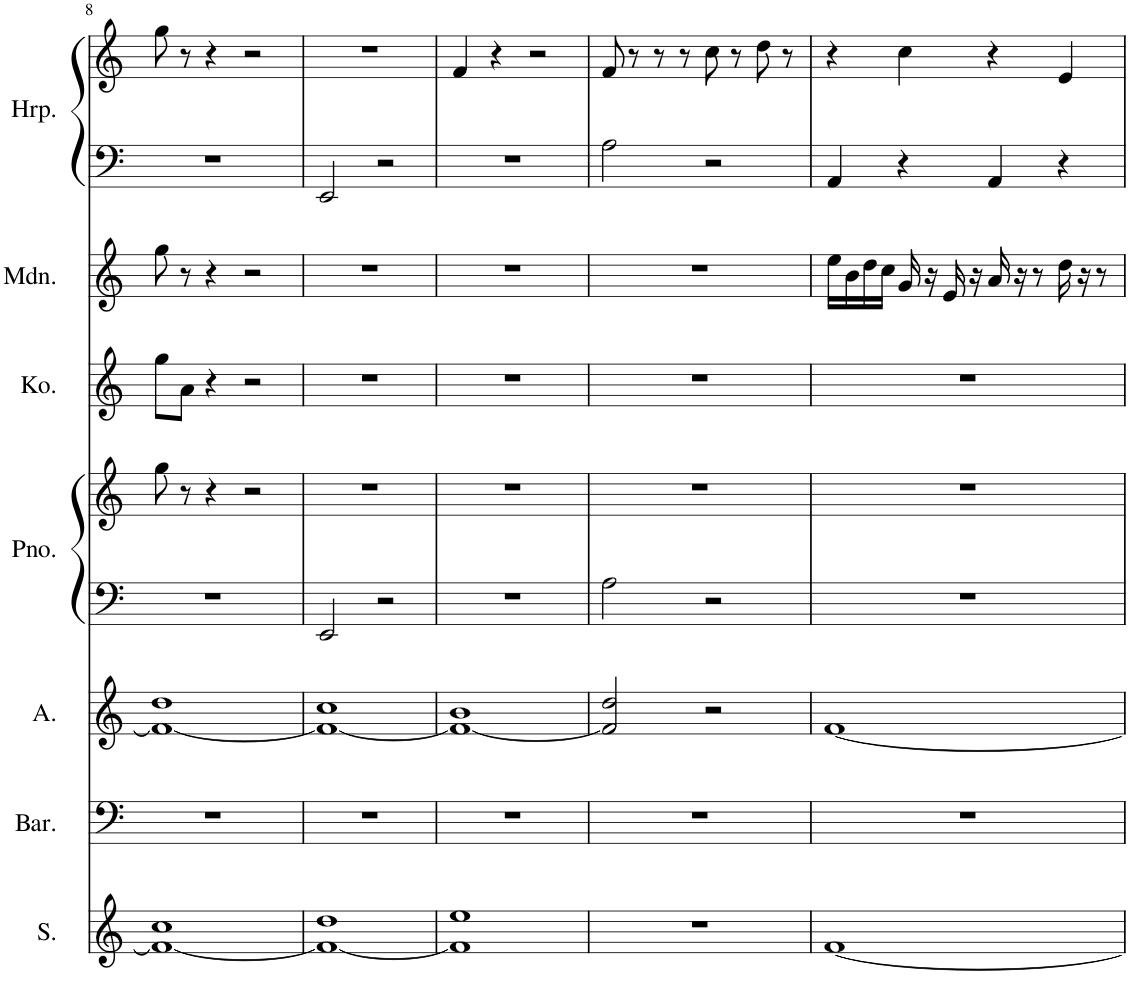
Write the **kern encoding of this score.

**kern	**kern	**kern	**kern	**kern	**kern	**kern	**kern	**kern
*part7	*part6	*part5	*part4	*part4	*part3	*part2	*part1	*part1
*staff9	*staff8	*staff7	*staff6	*staff5	*staff4	*staff3	*staff2	*staff1
*I"Soprano	*I"Baritone	*I"Alto	*I"Piano	*	*I"Koto	*I"Mandolin	*I"Harp	*
*I'S.	*I'Bar.	*I'A.	*I'Pno.	*	*I'Ko.	*I'Mdn.	*I'Hrp.	*
!!LO:PB:g=z
*clefG2	*clefF4	*clefG2	*clefF4	*clefG2	*clefG2	*clefG2	*clefF4	*clefG2
*k[]	*k[]	*k[]	*k[]	*k[]	*k[]	*k[]	*k[]	*k[]
*M4/4	*M4/4	*M4/4	*M4/4	*M4/4	*M4/4	*M4/4	*M4/4	*M4/4
=8	=8	=8	=8	=8	=8	=8	=8	=8
1f_ 1cc	1r	1f_ 1dd	1r	8gg\	8gg\L	8gg\	1r	8gg\
.	.	.	.	8r	8a\J	8r	.	8r
.	.	.	.	4r	4r	4r	.	4r
.	.	.	.	2r	2r	2r	.	2r
=9	=9	=9	=9	=9	=9	=9	=9	=9
1f_ 1dd	1r	1f_ 1cc	2EE/	1r	1r	1r	2EE/	1r
.	.	.	2r	.	.	.	2r	.
=10	=10	=10	=10	=10	=10	=10	=10	=10
1f] 1ee	1r	1f_ 1b	1r	1r	1r	1r	1r	4f/
.	.	.	.	.	.	.	.	4r
.	.	.	.	.	.	.	.	2r
=11	=11	=11	=11	=11	=11	=11	=11	=11
1r	1r	2f/] 2dd/	2A\	1r	1r	1r	2A\	8f/
.	.	.	.	.	.	.	.	8r
.	.	.	.	.	.	.	.	8r
.	.	.	.	.	.	.	.	8r
.	.	2r	2r	.	.	.	2r	8cc\
.	.	.	.	.	.	.	.	8r
.	.	.	.	.	.	.	.	8dd\
.	.	.	.	.	.	.	.	8r
=12	=12	=12	=12	=12	=12	=12	=12	=12
[1f	1r	[1f	1r	1r	1r	16ee\LL	4AA/	4r
.	.	.	.	.	.	16b\	.	.
.	.	.	.	.	.	16dd\	.	.
.	.	.	.	.	.	16cc\JJ	.	.
.	.	.	.	.	.	16g/	4r	4cc\
.	.	.	.	.	.	16r	.	.
.	.	.	.	.	.	16e/	.	.
.	.	.	.	.	.	16r	.	.
.	.	.	.	.	.	16a/	4AA/	4r
.	.	.	.	.	.	16r	.	.
.	.	.	.	.	.	8r	.	.
.	.	.	.	.	.	16dd\	4r	4e/
.	.	.	.	.	.	16r	.	.
.	.	.	.	.	.	8r	.	.
=	=	=	=	=	=	=	=	=
*-	*-	*-	*-	*-	*-	*-	*-	*-
